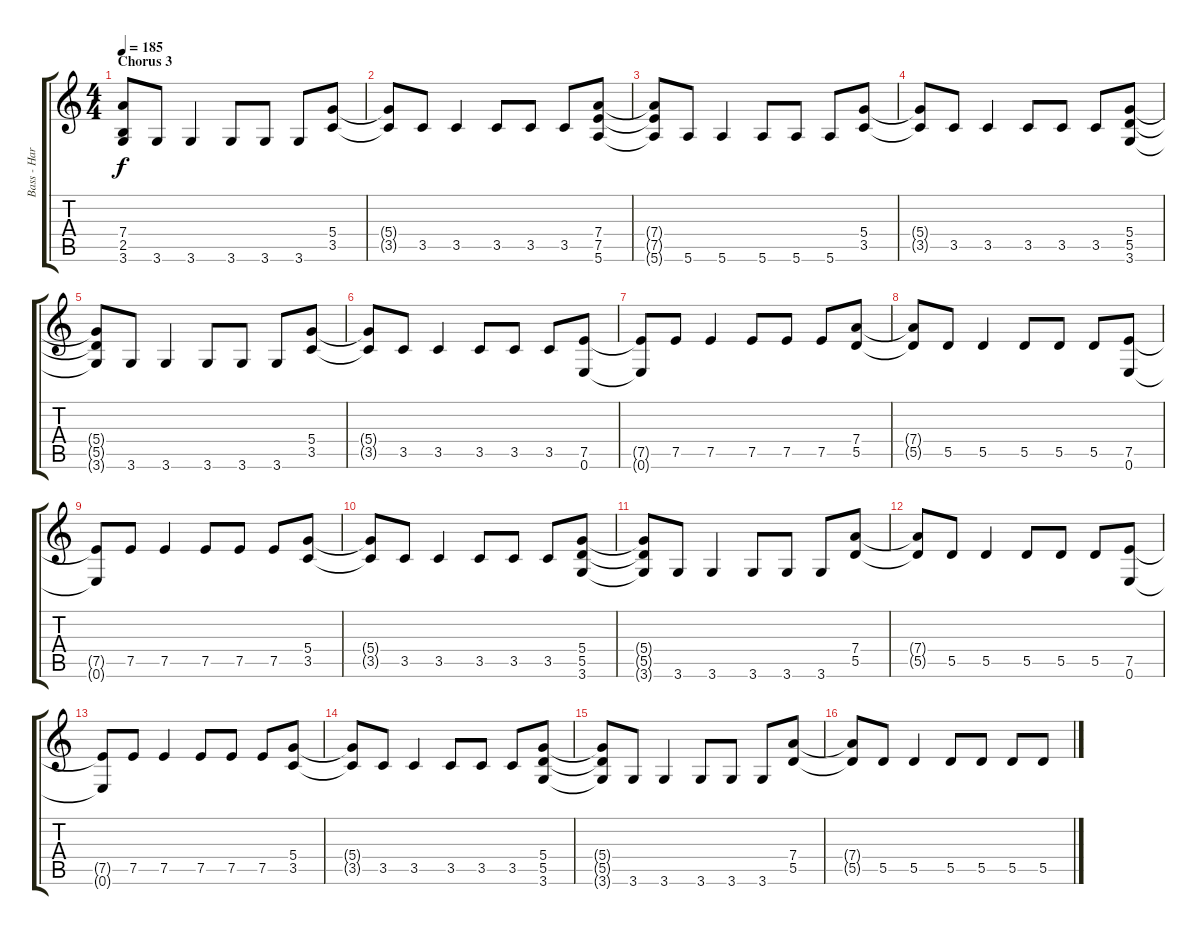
\track ("Bass - Harris" "Bass - Har") {instrument electricbassfinger}
\staff {score tabs}
\tuning (E4 B3 G3 D3 A2 E2) {hide}
\ts (4 4)
\section ("" "Chorus 3")
\tempo 185
\clef g2
\ks c
(7.4{t} 2.5{t} 3.6{t}).8{dy f} 3.6.8 3.6.4 3.6.8 3.6.8 3.6.8 (5.4 3.5).8 |
(5.4{t} 3.5{t}).8 3.5.8 3.5.4 3.5.8 3.5.8 3.5.8 (7.4 7.5 5.6).8 |
(7.4{t} 7.5{t} 5.6{t}).8 5.6.8 5.6.4 5.6.8 5.6.8 5.6.8 (5.4 3.5).8 |
(5.4{t} 3.5{t}).8 3.5.8 3.5.4 3.5.8 3.5.8 3.5.8 (5.4 5.5 3.6).8 |
(5.4{t} 5.5{t} 3.6{t}).8 3.6.8 3.6.4 3.6.8 3.6.8 3.6.8 (5.4 3.5).8 |
(5.4{t} 3.5{t}).8 3.5.8 3.5.4 3.5.8 3.5.8 3.5.8 (7.5 0.6).8 |
(7.5{t} 0.6{t}).8 7.5.8 7.5.4 7.5.8 7.5.8 7.5.8 (7.4 5.5).8 |
(7.4{t} 5.5{t}).8 5.5.8 5.5.4 5.5.8 5.5.8 5.5.8 (7.5 0.6).8 |
\section ("" "")
(7.5{t} 0.6{t}).8 7.5.8 7.5.4 7.5.8 7.5.8 7.5.8 (5.4 3.5).8 |
(5.4{t} 3.5{t}).8 3.5.8 3.5.4 3.5.8 3.5.8 3.5.8 (5.4 5.5 3.6).8 |
(5.4{t} 5.5{t} 3.6{t}).8 3.6.8 3.6.4 3.6.8 3.6.8 3.6.8 (7.4 5.5).8 |
(7.4{t} 5.5{t}).8 5.5.8 5.5.4 5.5.8 5.5.8 5.5.8 (7.5 0.6).8 |
(7.5{t} 0.6{t}).8 7.5.8 7.5.4 7.5.8 7.5.8 7.5.8 (5.4 3.5).8 |
(5.4{t} 3.5{t}).8 3.5.8 3.5.4 3.5.8 3.5.8 3.5.8 (5.4 5.5 3.6).8 |
(5.4{t} 5.5{t} 3.6{t}).8 3.6.8 3.6.4 3.6.8 3.6.8 3.6.8 (7.4 5.5).8 |
(7.4{t} 5.5{t}).8 5.5.8 5.5.4 5.5.8 5.5.8 5.5.8 5.5.8
